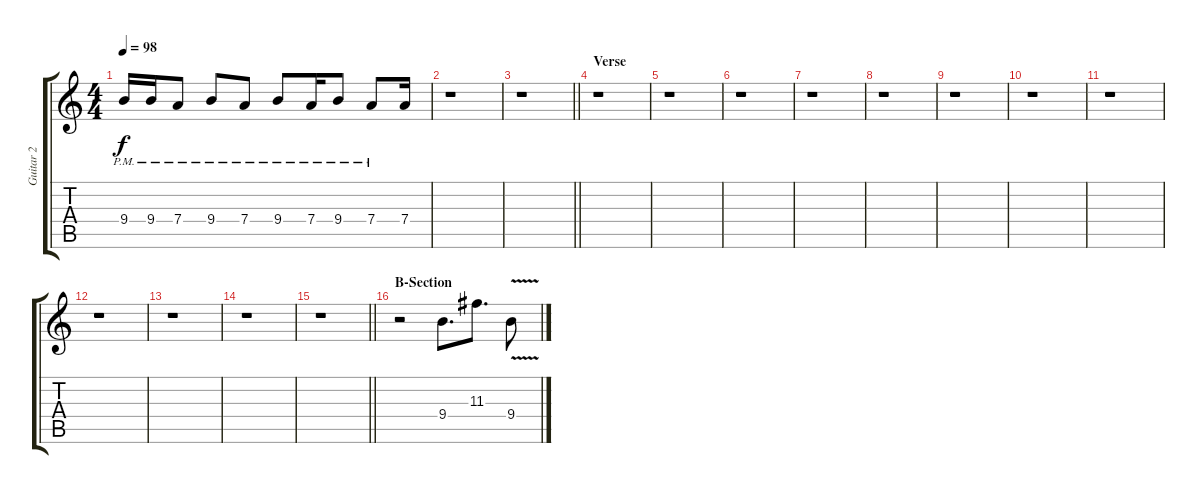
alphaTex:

\track ("Guitar 2" "Guitar 2") {instrument distortionguitar}
\staff {score tabs}
\tuning (E4 B3 G3 D3 A2 E2) {hide}
\ts (4 4)
\tempo 98
\clef g2
\ks c
9.4{pm}.16{dy f} 9.4{pm}.16 7.4{pm}.8 9.4{pm}.8 7.4{pm}.8 9.4{pm}.8 7.4{pm}.16 9.4{pm}.8 7.4{pm}.8 7.4.16 |
r.1 |
\barLineRight lightlight
r.1 |
\section ("" "Verse")
r.1 |
r.1 |
r.1 |
r.1 |
r.1 |
r.1 |
r.1 |
r.1 |
r.1 |
r.1 |
r.1 |
\barLineRight lightlight
r.1 |
\section ("" "B-Section")
r.2 9.4.8{d} 11.3.8{d} 9.4{v}.8
